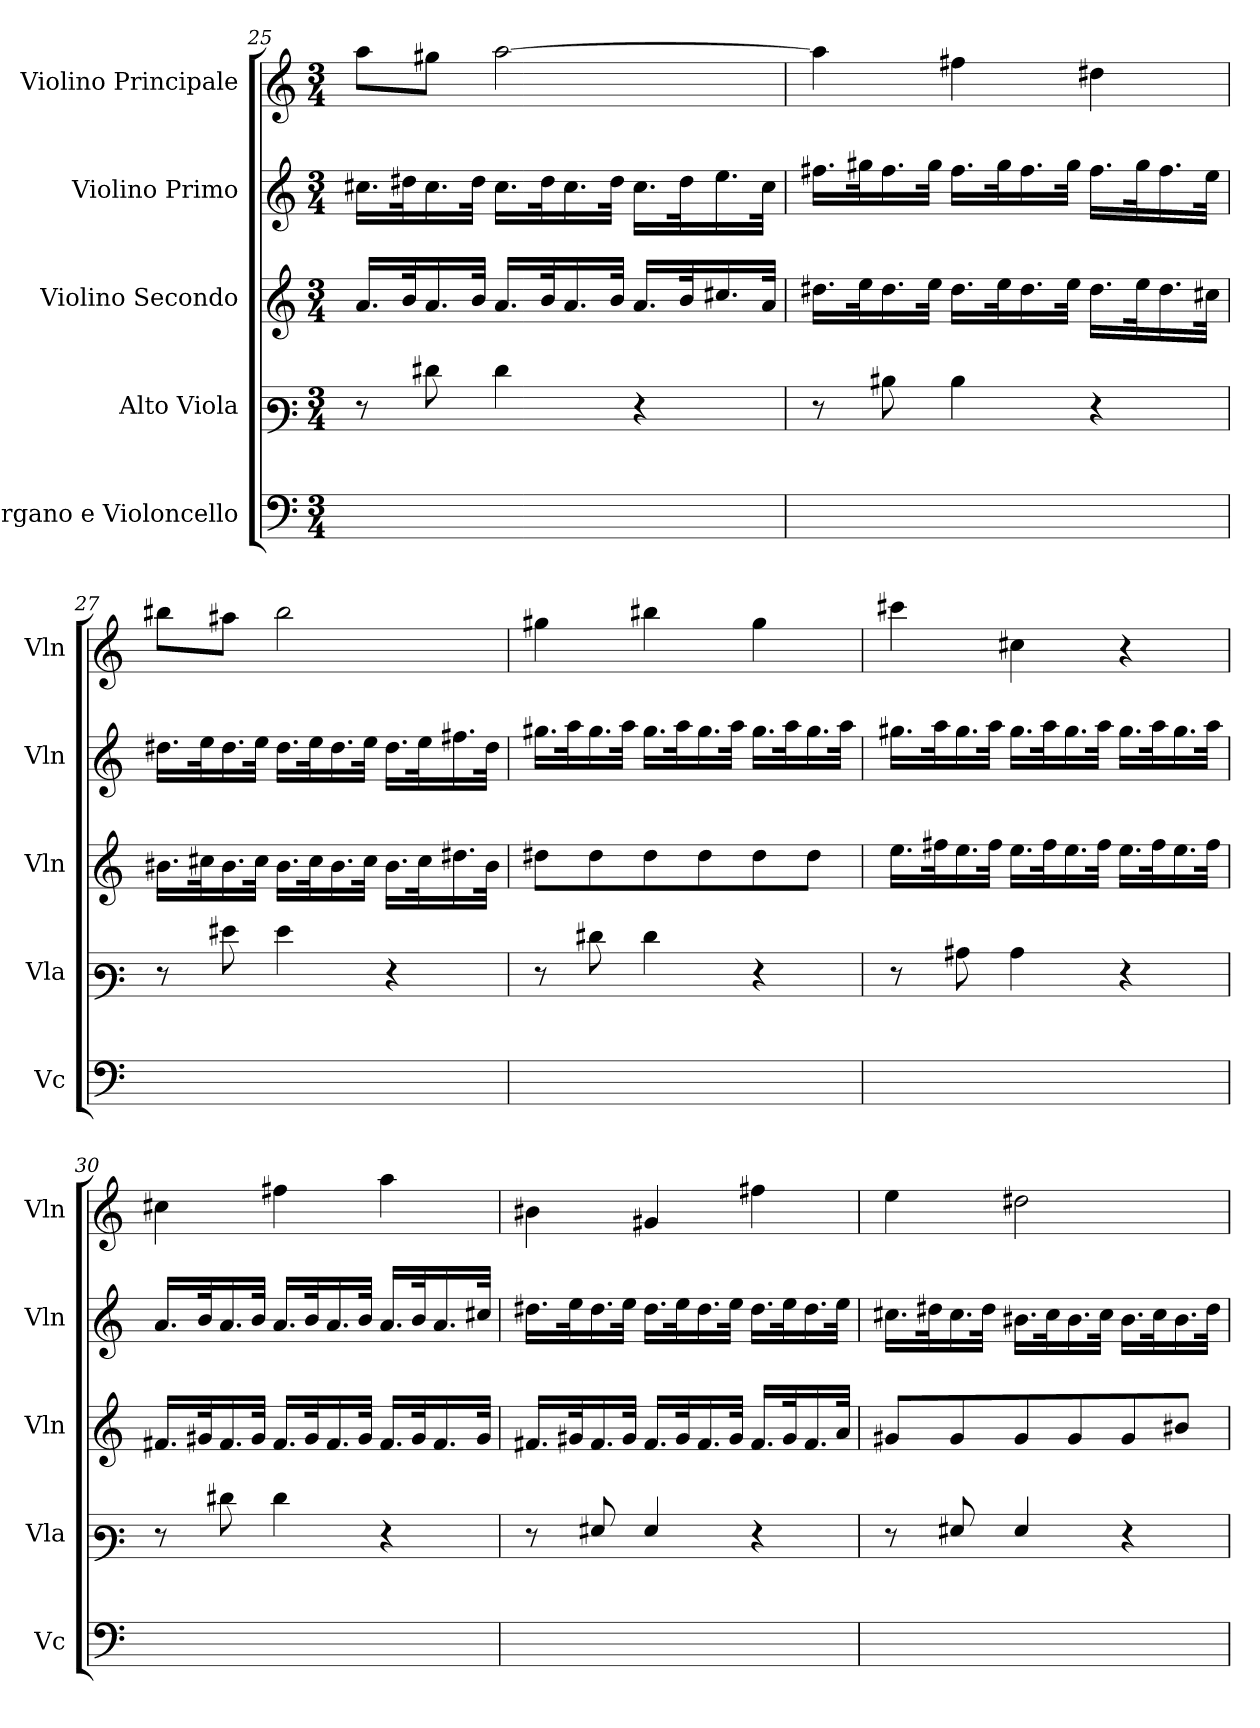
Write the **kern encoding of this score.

**kern	**kern	**kern	**kern	**kern
*part5	*part4	*part3	*part2	*part1
*staff5	*staff4	*staff3	*staff2	*staff1
*I"Organo e Violoncello	*I"Alto Viola	*I"Violino Secondo	*I"Violino Primo	*I"Violino Principale
*I'Vc	*I'Vla	*I'Vln	*I'Vln	*I'Vln
*clefF4	*clefF3	*clefG2	*clefG2	*clefG2
*M3/4	*M3/4	*M3/4	*M3/4	*M3/4
=25	=25	=25	=25	=25
2.ryy	8r	16.a/LL	16.cc#\LL	8aa\L
.	.	32b/k	32dd#\k	.
.	8f#\	16.a/	16.cc#\	8gg#\J
.	.	32b/JJk	32dd#\JJk	.
.	4f#\	16.a/LL	16.cc#\LL	[2aa\
.	.	32b/k	32dd#\k	.
.	.	16.a/	16.cc#\	.
.	.	32b/JJk	32dd#\JJk	.
.	4r	16.a/LL	16.cc#\LL	.
.	.	32b/k	32dd#\k	.
.	.	16.cc#/	16.ee\	.
.	.	32a/JJk	32cc#\JJk	.
=26	=26	=26	=26	=26
2.ryy	8r	16.dd#\LL	16.ff#\LL	4aa\]
.	.	32ee\k	32gg#\k	.
.	8d#\	16.dd#\	16.ff#\	.
.	.	32ee\JJk	32gg#\JJk	.
.	4d#\	16.dd#\LL	16.ff#\LL	4ff#\
.	.	32ee\k	32gg#\k	.
.	.	16.dd#\	16.ff#\	.
.	.	32ee\JJk	32gg#\JJk	.
.	4r	16.dd#\LL	16.ff#\LL	4dd#\
.	.	32ee\k	32gg#\k	.
.	.	16.dd#\	16.ff#\	.
.	.	32cc#\JJk	32ee\JJk	.
=27	=27	=27	=27	=27
2.ryy	8r	16.b#\LL	16.dd#\LL	8bb#\L
.	.	32cc#\k	32ee\k	.
.	8g#\	16.b#\	16.dd#\	8aa#\J
.	.	32cc#\JJk	32ee\JJk	.
.	4g#\	16.b#\LL	16.dd#\LL	2bb#\
.	.	32cc#\k	32ee\k	.
.	.	16.b#\	16.dd#\	.
.	.	32cc#\JJk	32ee\JJk	.
.	4r	16.b#\LL	16.dd#\LL	.
.	.	32cc#\k	32ee\k	.
.	.	16.dd#\	16.ff#\	.
.	.	32b#\JJk	32dd#\JJk	.
=28	=28	=28	=28	=28
2.ryy	8r	8dd#\L	16.gg#\LL	4gg#\
.	.	.	32aa\k	.
.	8f#\	8dd#\	16.gg#\	.
.	.	.	32aa\JJk	.
.	4f#\	8dd#\	16.gg#\LL	4bb#\
.	.	.	32aa\k	.
.	.	8dd#\	16.gg#\	.
.	.	.	32aa\JJk	.
.	4r	8dd#\	16.gg#\LL	4gg#\
.	.	.	32aa\k	.
.	.	8dd#\J	16.gg#\	.
.	.	.	32aa\JJk	.
=29	=29	=29	=29	=29
2.ryy	8r	16.ee\LL	16.gg#\LL	4ccc#\
.	.	32ff#\k	32aa\k	.
.	8c#\	16.ee\	16.gg#\	.
.	.	32ff#\JJk	32aa\JJk	.
.	4c#\	16.ee\LL	16.gg#\LL	4cc#\
.	.	32ff#\k	32aa\k	.
.	.	16.ee\	16.gg#\	.
.	.	32ff#\JJk	32aa\JJk	.
.	4r	16.ee\LL	16.gg#\LL	4r
.	.	32ff#\k	32aa\k	.
.	.	16.ee\	16.gg#\	.
.	.	32ff#\JJk	32aa\JJk	.
=30	=30	=30	=30	=30
2.ryy	8r	16.f#/LL	16.a/LL	4cc#\
.	.	32g#/k	32b/k	.
.	8f#\	16.f#/	16.a/	.
.	.	32g#/JJk	32b/JJk	.
.	4f#\	16.f#/LL	16.a/LL	4ff#\
.	.	32g#/k	32b/k	.
.	.	16.f#/	16.a/	.
.	.	32g#/JJk	32b/JJk	.
.	4r	16.f#/LL	16.a/LL	4aa\
.	.	32g#/k	32b/k	.
.	.	16.f#/	16.a/	.
.	.	32g#/JJk	32cc#/JJk	.
=31	=31	=31	=31	=31
2.ryy	8r	16.f#/LL	16.dd#\LL	4b#\
.	.	32g#/k	32ee\k	.
.	8G#/	16.f#/	16.dd#\	.
.	.	32g#/JJk	32ee\JJk	.
.	4G#/	16.f#/LL	16.dd#\LL	4g#/
.	.	32g#/k	32ee\k	.
.	.	16.f#/	16.dd#\	.
.	.	32g#/JJk	32ee\JJk	.
.	4r	16.f#/LL	16.dd#\LL	4ff#\
.	.	32g#/k	32ee\k	.
.	.	16.f#/	16.dd#\	.
.	.	32a/JJk	32ee\JJk	.
=32	=32	=32	=32	=32
2.ryy	8r	8g#/L	16.cc#\LL	4ee\
.	.	.	32dd#\k	.
.	8G#/	8g#/	16.cc#\	.
.	.	.	32dd#\JJk	.
.	4G#/	8g#/	16.b#\LL	2dd#\
.	.	.	32cc#\k	.
.	.	8g#/	16.b#\	.
.	.	.	32cc#\JJk	.
.	4r	8g#/	16.b#\LL	.
.	.	.	32cc#\k	.
.	.	8b#/J	16.b#\	.
.	.	.	32dd#\JJk	.
=	=	=	=	=
*-	*-	*-	*-	*-
